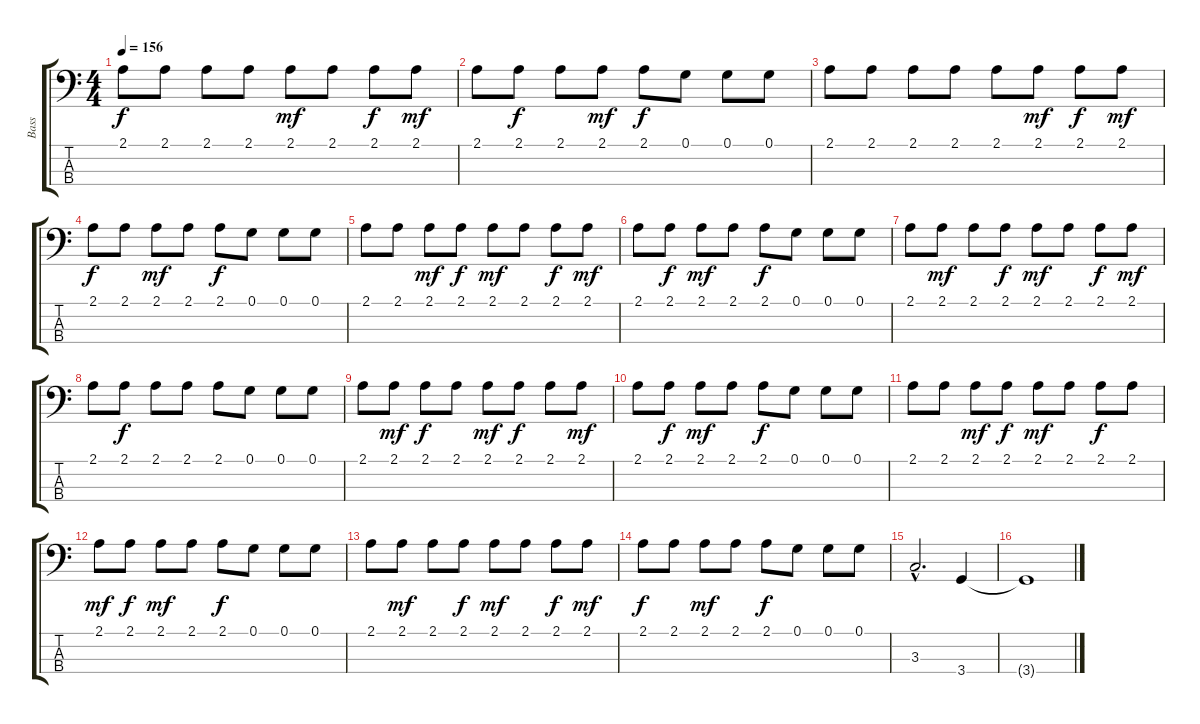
\track ("Bass" "Bass") {instrument electricbassfinger}
\staff {score tabs}
\tuning (G2 D2 A1 E1) {hide}
\ts (4 4)
\tempo 156
\clef f4
\ks c
2.1.8{dy f} 2.1.8 2.1.8 2.1.8 2.1.8{dy mf} 2.1.8 2.1.8{dy f} 2.1.8{dy mf} |
2.1.8 2.1.8{dy f} 2.1.8 2.1.8{dy mf} 2.1.8{dy f} 0.1.8 0.1.8 0.1.8 |
2.1.8 2.1.8 2.1.8 2.1.8 2.1.8 2.1.8{dy mf} 2.1.8{dy f} 2.1.8{dy mf} |
2.1.8{dy f} 2.1.8 2.1.8{dy mf} 2.1.8 2.1.8{dy f} 0.1.8 0.1.8 0.1.8 |
2.1.8 2.1.8 2.1.8{dy mf} 2.1.8{dy f} 2.1.8{dy mf} 2.1.8 2.1.8{dy f} 2.1.8{dy mf} |
2.1.8 2.1.8{dy f} 2.1.8{dy mf} 2.1.8 2.1.8{dy f} 0.1.8 0.1.8 0.1.8 |
2.1.8 2.1.8{dy mf} 2.1.8 2.1.8{dy f} 2.1.8{dy mf} 2.1.8 2.1.8{dy f} 2.1.8{dy mf} |
2.1.8 2.1.8{dy f} 2.1.8 2.1.8 2.1.8 0.1.8 0.1.8 0.1.8 |
2.1.8 2.1.8{dy mf} 2.1.8{dy f} 2.1.8 2.1.8{dy mf} 2.1.8{dy f} 2.1.8 2.1.8{dy mf} |
2.1.8 2.1.8{dy f} 2.1.8{dy mf} 2.1.8 2.1.8{dy f} 0.1.8 0.1.8 0.1.8 |
2.1.8 2.1.8 2.1.8{dy mf} 2.1.8{dy f} 2.1.8{dy mf} 2.1.8 2.1.8{dy f} 2.1.8 |
2.1.8{dy mf} 2.1.8{dy f} 2.1.8{dy mf} 2.1.8 2.1.8{dy f} 0.1.8 0.1.8 0.1.8 |
2.1.8 2.1.8{dy mf} 2.1.8 2.1.8{dy f} 2.1.8{dy mf} 2.1.8 2.1.8{dy f} 2.1.8{dy mf} |
2.1.8{dy f} 2.1.8 2.1.8{dy mf} 2.1.8 2.1.8{dy f} 0.1.8 0.1.8 0.1.8 |
3.3{hac}.2{d} 3.4.4 |
3.4{t}.1
